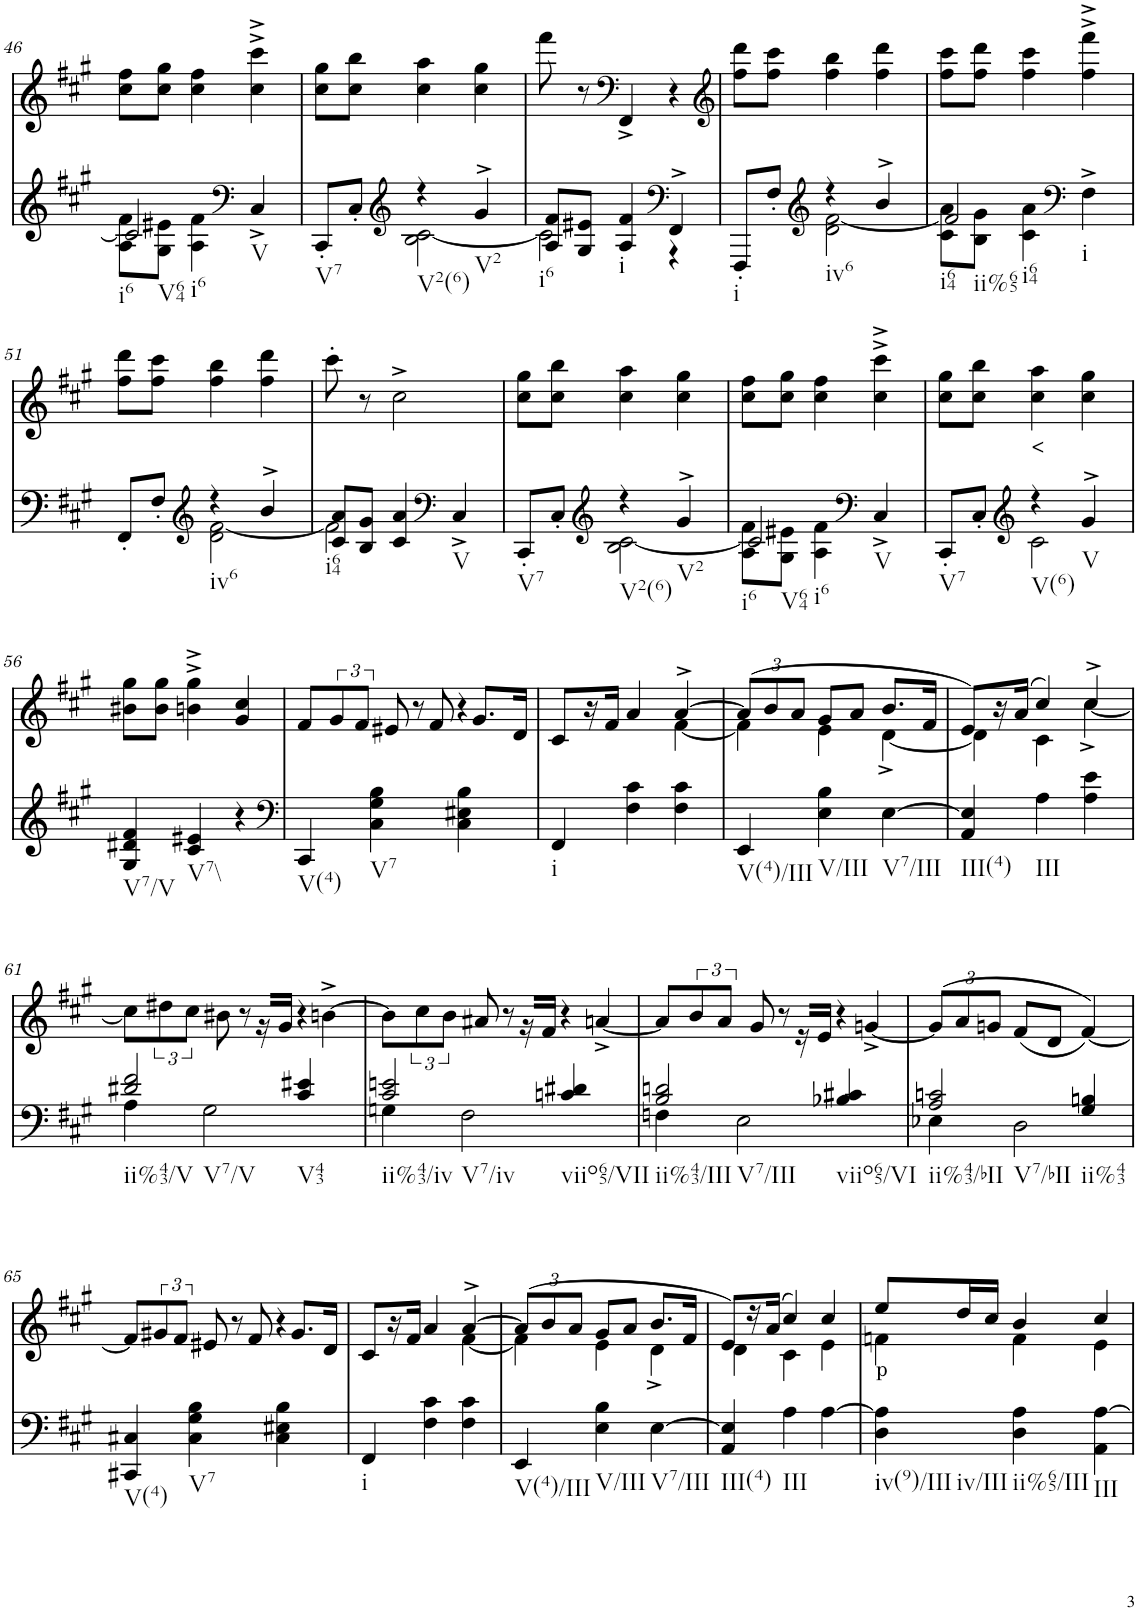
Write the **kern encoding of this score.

**kern	**kern	**text
*part2	*part1	*part1
*staff2	*staff1	*staff1
*I"piano	*I"piano	*
*I'Pno	*I'Pno	*
!!LO:PB:g=z
*clefG2	*clefG2	*
*k[f#c#g#]	*k[f#c#g#]	*
*f#:	*f#:	*
*M3/4	*M3/4	*
=46	=46	=46
*^	*	*
!LO:TX:b:t=i6	!	!	!
!LO:TX:b:t=V64	!	!	!
!LO:TX:b:t=i6	!	!	!
2c#/]	8A\ 8f#\L	8cc#\ 8ff#\L	.
.	8G#\ 8e#X\J	8cc#\ 8gg#\J	.
.	4A\ 4f#\	4cc#\ 4ff#\	.
*clefF4	*	*	*
!LO:TX:b:t=V	!	!	!
4C#^/	4ryy	4cc#\^ 4ccc#\^	.
=47	=47	=47	=47
!LO:TX:b:t=V7	!	!	!
8CC#'/L	4ryy	8cc#\ 8gg#\L	.
8C#'/J	.	8cc#\ 8bb\J	.
*clefG2	*	*	*
!LO:TX:b:t=V2(6)	!	!	!
4r	2B\ [2c#\	4cc#\ 4aa\	.
!LO:TX:b:t=V2	!	!	!
4g#^/	.	4cc#\ 4gg#\	.
=48	=48	=48	=48
!LO:TX:b:t=i6	!	!	!
8A/ 8f#/L	2c#\]	8fff#\	.
8G#/ 8e#X/J	.	8r	.
*	*	*clefF4	*
!LO:TX:b:t=i	!	!	!
4A/ 4f#/	.	4FF#^/	.
*clefF4	*	*	*
4FF#^/	4r	4r	.
=49	=49	=49	=49
*	*	*clefG2	*
!LO:TX:b:t=i	!	!	!
8FFF#'/L	4ryy	8ff#\ 8ddd\L	.
8F#'/J	.	8ff#\ 8ccc#\J	.
*clefG2	*	*	*
!LO:TX:b:t=iv6	!	!	!
4r	2d\ [2f#\	4ff#\ 4bb\	.
4b^/	.	4ff#\ 4ddd\	.
=50	=50	=50	=50
!LO:TX:b:t=i64	!	!	!
!LO:TX:b:t=ii%65	!	!	!
!LO:TX:b:t=i64	!	!	!
2f#/]	8c#\ 8a\L	8ff#\ 8ccc#\L	.
.	8B\ 8g#\J	8ff#\ 8ddd\J	.
.	4c#\ 4a\	4ff#\ 4ccc#\	.
*clefF4	*	*	*
!LO:TX:b:t=i	!	!	!
4F#^\	4ryy	4ff#\^ 4fff#\^	.
!!LO:LB:g=z
=51	=51	=51	=51
8FF#'/L	4ryy	8ff#\ 8ddd\L	.
8F#'/J	.	8ff#\ 8ccc#\J	.
*clefG2	*	*	*
!LO:TX:b:t=iv6	!	!	!
4r	2d\ [2f#\	4ff#\ 4bb\	.
4b^/	.	4ff#\ 4ddd\	.
=52	=52	=52	=52
!LO:TX:b:t=i64	!	!	!
8c#/ 8a/L	2f#\]	8ccc#'\	.
8B/ 8g#/J	.	8r	.
4c#/ 4a/	.	2cc#^\	.
*clefF4	*	*	*
!LO:TX:b:t=V	!	!	!
4C#^/	4ryy	.	.
=53	=53	=53	=53
!LO:TX:b:t=V7	!	!	!
8CC#'/L	4ryy	8cc#\ 8gg#\L	.
8C#'/J	.	8cc#\ 8bb\J	.
*clefG2	*	*	*
!LO:TX:b:t=V2(6)	!	!	!
4r	2B\ [2c#\	4cc#\ 4aa\	.
!LO:TX:b:t=V2	!	!	!
4g#^/	.	4cc#\ 4gg#\	.
=54	=54	=54	=54
!LO:TX:b:t=i6	!	!	!
!LO:TX:b:t=V64	!	!	!
!LO:TX:b:t=i6	!	!	!
2c#/]	8A\ 8f#\L	8cc#\ 8ff#\L	.
.	8G#\ 8e#X\J	8cc#\ 8gg#\J	.
.	4A\ 4f#\	4cc#\ 4ff#\	.
*clefF4	*	*	*
!LO:TX:b:t=V	!	!	!
4C#^/	4ryy	4cc#\^ 4ccc#\^	.
=55	=55	=55	=55
!LO:TX:b:t=V7	!	!	!
8CC#'/L	4ryy	8cc#\ 8gg#\L	.
8C#'/J	.	8cc#\ 8bb\J	.
*clefG2	*	*	*
!LO:TX:b:t=V(6)	!	!	!
!	!	!	!LO:LY:b
4r	2c#\	4cc#\ 4aa\	<
!LO:TX:b:t=V	!	!	!
4g#^/	.	4cc#\ 4gg#\	.
*v	*v	*	*
!!LO:LB:g=z
=56	=56	=56
!LO:TX:b:t=V7/V	!	!
4G#/ 4d#X/ 4f#/	8b#X\ 8gg#\L	.
.	8b#\ 8gg#\J	.
!LO:TX:b:t=V7\\	!	!
4c#/ 4e#X/	4bn\^ 4gg#\^	.
4r	4g#/ 4cc#/	.
=57	=57	=57
*clefF4	*	*
!LO:TX:b:t=V(4)	!	!
4CC#/	8f#/L	.
.	12g#/	.
.	12f#/J	.
!LO:TX:b:t=V7	!	!
4C#\ 4G#\ 4B\	.	.
.	8e#X/	.
.	8r	.
4C#\ 4E#X\ 4B\	.	.
.	8f#/	.
.	4r	.
4.ryy	.	.
.	8.g#/L	.
.	[48d/Jk	.
=58	=58	=58
*	*^	*
!LO:TX:b:t=i	!	!	!
4FF#/	8c#/L	2ryy	.
.	24d/Jk]	.	.
.	16r	.	.
.	16f#/JJ	.	.
4F#\ 4c#\	.	.	.
.	4a/	.	.
4F#\ 4c#\	.	[4f#\	.
.	[4a^/	.	.
24ryy	.	24ryy	.
=59	=59	=59	=59
*	*Xbrackettup	*	*
!LO:TX:b:t=V(4)/III	!	!	!
4EE/	(12a/L]	4f#\]	.
.	12b/	.	.
.	12a/J	.	.
!LO:TX:b:t=V/III	!	!	!
4E\ 4B\	8g#/L	4e\	.
.	8a/J	.	.
!LO:TX:b:t=V7/III	!	!	!
[4E\	8.b/L	[4d^\	.
.	16f#/Jk	.	.
=60	=60	=60	=60
!LO:TX:b:t=III(4)	!	!	!
4AA/ 4E/]	8e/L)	4d\]	.
.	16r	.	.
.	(16a/JJ	.	.
!LO:TX:b:t=III	!	!	!
4A\	4cc#/)	4c#\	.
4A\ 4e\	4cc#^/	[4cc#^\	.
!!LO:LB:g=z
=61	=61	=61	=61
*^	*	*	*
!LO:TX:b:t=ii%43/V	!	!	!	!
!LO:TX:b:t=V7/V	!	!	!	!
*	*	*v	*v	*
2d#X/ 2f#/	4A\	8cc#\L]	.
*	*	*brackettup	*
.	.	12dd#X\	.
.	.	12cc#\J	.
.	2G#\	.	.
.	.	8b#X\	.
.	.	8r	.
!LO:TX:b:t=V43	!	!	!
4c#/ 4e#X/	.	.	.
.	.	16r	.
.	.	16g#/JJ	.
.	.	4r	.
4.ryy	4.ryy	.	.
.	.	[24%5bn^\	.
=62	=62	=62	=62
!LO:TX:b:t=ii%43/iv	!	!	!
!LO:TX:b:t=V7/iv	!	!	!
2c#/ 2en/	4Gn\	8b\L]	.
.	.	24b\_	.
.	.	12cc#\	.
.	2F#\	12b\J	.
.	.	8a#X/	.
.	.	8r	.
!LO:TX:b:t=viio65/VII	!	!	!
4cn/ 4d#X/	.	.	.
.	.	16r	.
.	.	16f#/JJ	.
.	.	4r	.
12%5ryy	12%5ryy	.	.
.	.	[24%5an^/	.
=63	=63	=63	=63
!LO:TX:b:t=ii%43/III	!	!	!
!LO:TX:b:t=V7/III	!	!	!
2B/ 2dn/	4Fn\	8a/L]	.
.	.	24a/_	.
.	.	12b/	.
.	2E\	12a/J	.
.	.	8g#/	.
.	.	8r	.
!LO:TX:b:t=viio65/VI	!	!	!
4B-X/ 4c#X/	.	.	.
.	.	16r	.
.	.	16e/JJ	.
.	.	4r	.
12%5ryy	12%5ryy	.	.
.	.	[24%5gn^/	.
=64	=64	=64	=64
*	*	*Xbrackettup	*
!LO:TX:b:t=ii%43/bII	!	!	!
!LO:TX:b:t=V7/bII	!	!	!
2A/ 2cn/	4E-X\	(>12g/L]	.
.	.	24g/_	.
.	.	12a/	.
.	.	12gn/J	.
.	2D\	.	.
.	.	(8f#/L	.
.	.	8d/J	.
!LO:TX:b:t=ii%43	!	!	!
4G#/ 4Bn/	.	.	.
.	.	[4f#/))	.
24ryy	24ryy	.	.
!!LO:LB:g=z
=65	=65	=65	=65
!LO:TX:b:t=V(4)	!	!	!
*v	*v	*	*
4CC#X/ 4C#X/	8f#/L]	.
*	*brackettup	*
.	12g#X/	.
.	12f#/J	.
!LO:TX:b:t=V7	!	!
4C#\ 4G#\ 4B\	.	.
.	8e#X/	.
.	8r	.
4C#\ 4E#X\ 4B\	.	.
.	8f#/	.
.	4r	.
4.ryy	.	.
.	8.g#/L	.
.	[48d/Jk	.
=66	=66	=66
*	*^	*
!LO:TX:b:t=i	!	!	!
4FF#/	8c#/L	2ryy	.
.	24d/Jk]	.	.
.	16r	.	.
.	16f#/JJ	.	.
4F#\ 4c#\	.	.	.
.	4a/	.	.
4F#\ 4c#\	.	[4f#\	.
.	[4a^/	.	.
24ryy	.	24ryy	.
=67	=67	=67	=67
*	*Xbrackettup	*	*
!LO:TX:b:t=V(4)/III	!	!	!
4EE/	(12a/L]	4f#\]	.
.	12b/	.	.
.	12a/J	.	.
!LO:TX:b:t=V/III	!	!	!
4E\ 4B\	8g#/L	4e\	.
.	8a/J	.	.
!LO:TX:b:t=V7/III	!	!	!
[4E\	8.b/L	4d^\	.
.	16f#/Jk	.	.
=68	=68	=68	=68
!LO:TX:b:t=III(4)	!	!	!
4AA/ 4E/]	8e/L)	4d\	.
.	16r	.	.
.	(16a/JJ	.	.
!LO:TX:b:t=III	!	!	!
4A\	4cc#/)	4c#\	.
[4A\	4cc#/	4e\	.
=69	=69	=69	=69
!LO:TX:b:t=iv(9)/III	!	!	!
!LO:TX:b:t=iv/III	!	!	!
!	!	!	!LO:LY:b
4D\ 4A\]	8ee/L	4fn\	p
.	16dd/L	.	.
.	16cc#/JJ	.	.
!LO:TX:b:t=ii%65/III	!	!	!
4D\ 4A\	4b/	4f\	.
!LO:TX:b:t=III	!	!	!
4AA\ [4A\	4cc#/	4e\	.
*	*v	*v	*
=	=	=
*-	*-	*-
